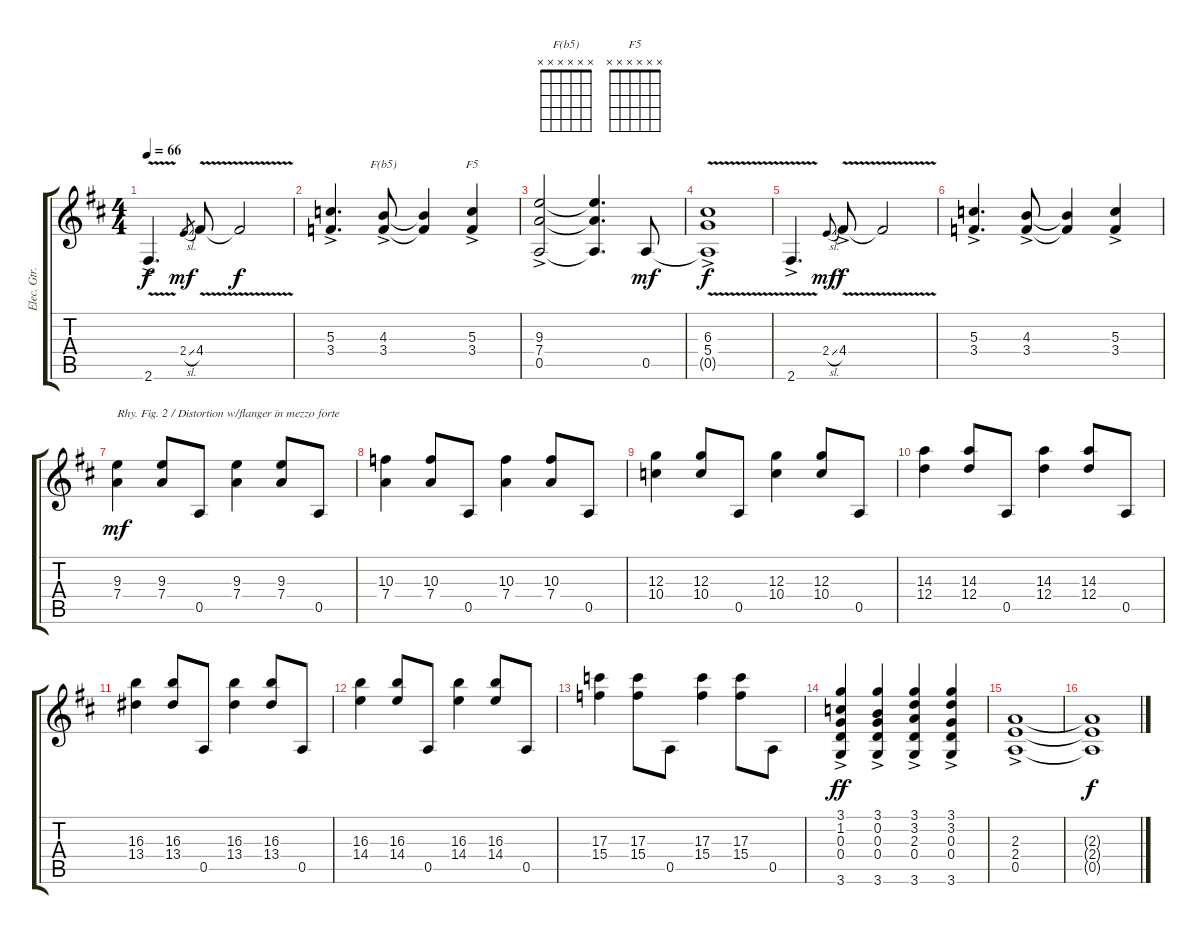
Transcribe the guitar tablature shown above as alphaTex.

\track ("Elec. Gtr. 1" "Elec. Gtr.") {instrument distortionguitar}
\staff {score tabs}
\tuning (E4 B3 G3 D3 A2 E2) {hide}
\chord ("F(b5)" x x x x x x)
\chord ("F5" x x x x x x)
\ts (4 4)
\tempo 66
\clef g2
\ks d
2.6{v ac}.4{d dy f} 2.4{sl}.8{gr dy mf} 4.4{v}.8 4.4{t}.2{dy f} |
(5.3{ac} 3.4{ac}).4{d} (4.3{ac} 3.4{ac}).8{ch "F(b5)"} (4.3{t} 3.4{t}).4 (5.3{ac} 3.4{ac}).4{ch "F5"} |
(9.3{ac} 7.4{ac} 0.5{ac}).2 (9.3{t} 7.4{t} 0.5{t}).4{d} 0.5.8{dy mf} |
(6.3{v ac} 5.4{v ac} 0.5{v t}).1{dy f} |
2.6{v ac}.4{d} 2.4{sl}.8{gr onbeat dy mf} 4.4{v ac}.8{dy f} 4.4{t}.2 |
(5.3{ac} 3.4{ac}).4{d} (4.3{ac} 3.4{ac}).8 (4.3{t} 3.4{t}).4 (5.3{ac} 3.4{ac}).4 |
(9.3 7.4).4{txt "Rhy. Fig. 2 / Distortion w/flanger in mezzo forte" dy mf instrument distortionguitar} (9.3 7.4).8 0.5.8 (9.3 7.4).4 (9.3 7.4).8 0.5.8 |
(10.3 7.4).4 (10.3 7.4).8 0.5.8 (10.3 7.4).4 (10.3 7.4).8 0.5.8 |
(12.3 10.4).4 (12.3 10.4).8 0.5.8 (12.3 10.4).4 (12.3 10.4).8 0.5.8 |
(14.3 12.4).4 (14.3 12.4).8 0.5.8 (14.3 12.4).4 (14.3 12.4).8 0.5.8 |
(16.3 13.4).4 (16.3 13.4).8 0.5.8 (16.3 13.4).4 (16.3 13.4).8 0.5.8 |
(16.3 14.4).4 (16.3 14.4).8 0.5.8 (16.3 14.4).4 (16.3 14.4).8 0.5.8 |
(17.3 15.4).4 (17.3 15.4).8 0.5.8 (17.3 15.4).4 (17.3 15.4).8 0.5.8 |
(3.1{ac} 1.2{ac} 0.3{ac} 0.4{ac} 3.6{ac}).4{dy ff} (3.1{ac} 0.2{ac} 0.3{ac} 0.4{ac} 3.6{ac}).4 (3.1{ac} 3.2{ac} 2.3{ac} 0.4{ac} 3.6{ac}).4 (3.1{ac} 3.2{ac} 0.3{ac} 0.4{ac} 3.6{ac}).4 |
(2.3{ac} 2.4{ac} 0.5{ac}).1 |
(2.3{t} 2.4{t} 0.5{t}).1{dy f}
